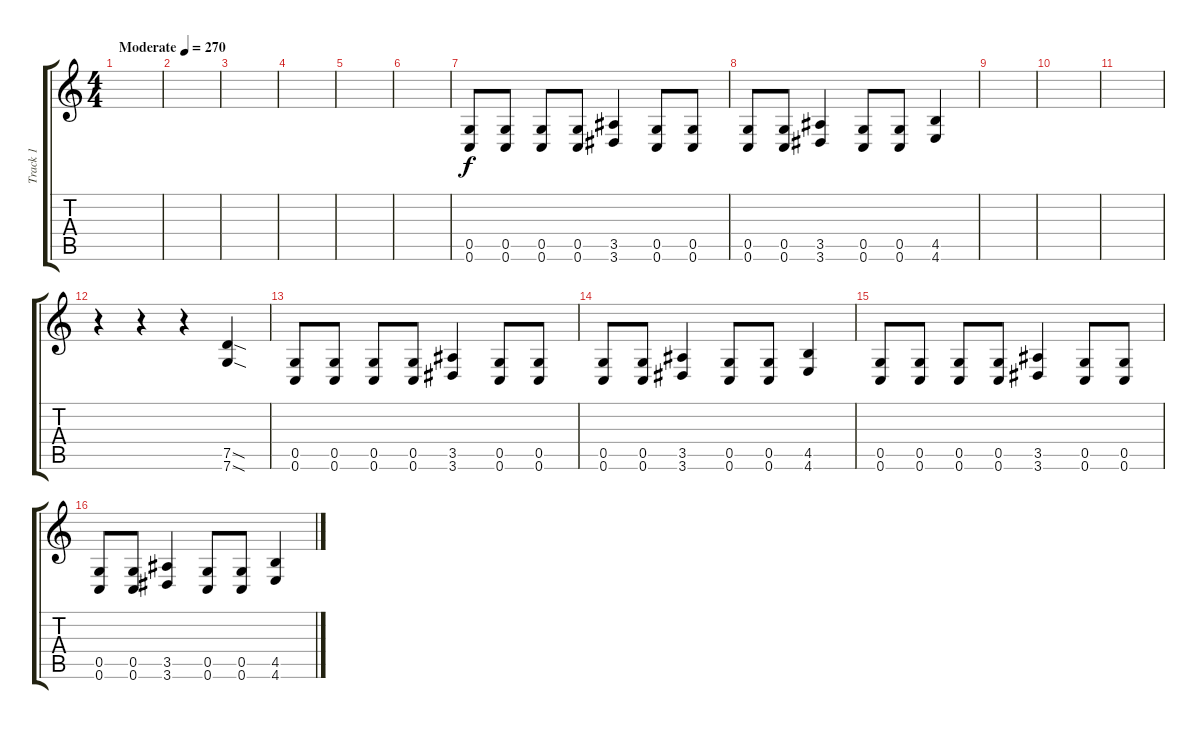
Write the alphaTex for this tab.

\track ("Track 1" "Track 1") {instrument distortionguitar}
\staff {score tabs}
\tuning (D4 A3 F3 C3 G2 C2) {hide}
\ts (4 4)
\tempo (270 "Moderate")
\clef g2
\ks c
|
|
|
|
|
|
(0.5 0.6).8 (0.5 0.6).8 (0.5 0.6).8 (0.5 0.6).8 (3.5 3.6).4 (0.5 0.6).8 (0.5 0.6).8 |
(0.5 0.6).8 (0.5 0.6).8 (3.5 3.6).4 (0.5 0.6).8 (0.5 0.6).8 (4.5 4.6).4 |
|
|
|
r.4 r.4 r.4 (7.5{sod} 7.6{sod}).4 |
(0.5 0.6).8 (0.5 0.6).8 (0.5 0.6).8 (0.5 0.6).8 (3.5 3.6).4 (0.5 0.6).8 (0.5 0.6).8 |
(0.5 0.6).8 (0.5 0.6).8 (3.5 3.6).4 (0.5 0.6).8 (0.5 0.6).8 (4.5 4.6).4 |
(0.5 0.6).8 (0.5 0.6).8 (0.5 0.6).8 (0.5 0.6).8 (3.5 3.6).4 (0.5 0.6).8 (0.5 0.6).8 |
(0.5 0.6).8 (0.5 0.6).8 (3.5 3.6).4 (0.5 0.6).8 (0.5 0.6).8 (4.5 4.6).4
